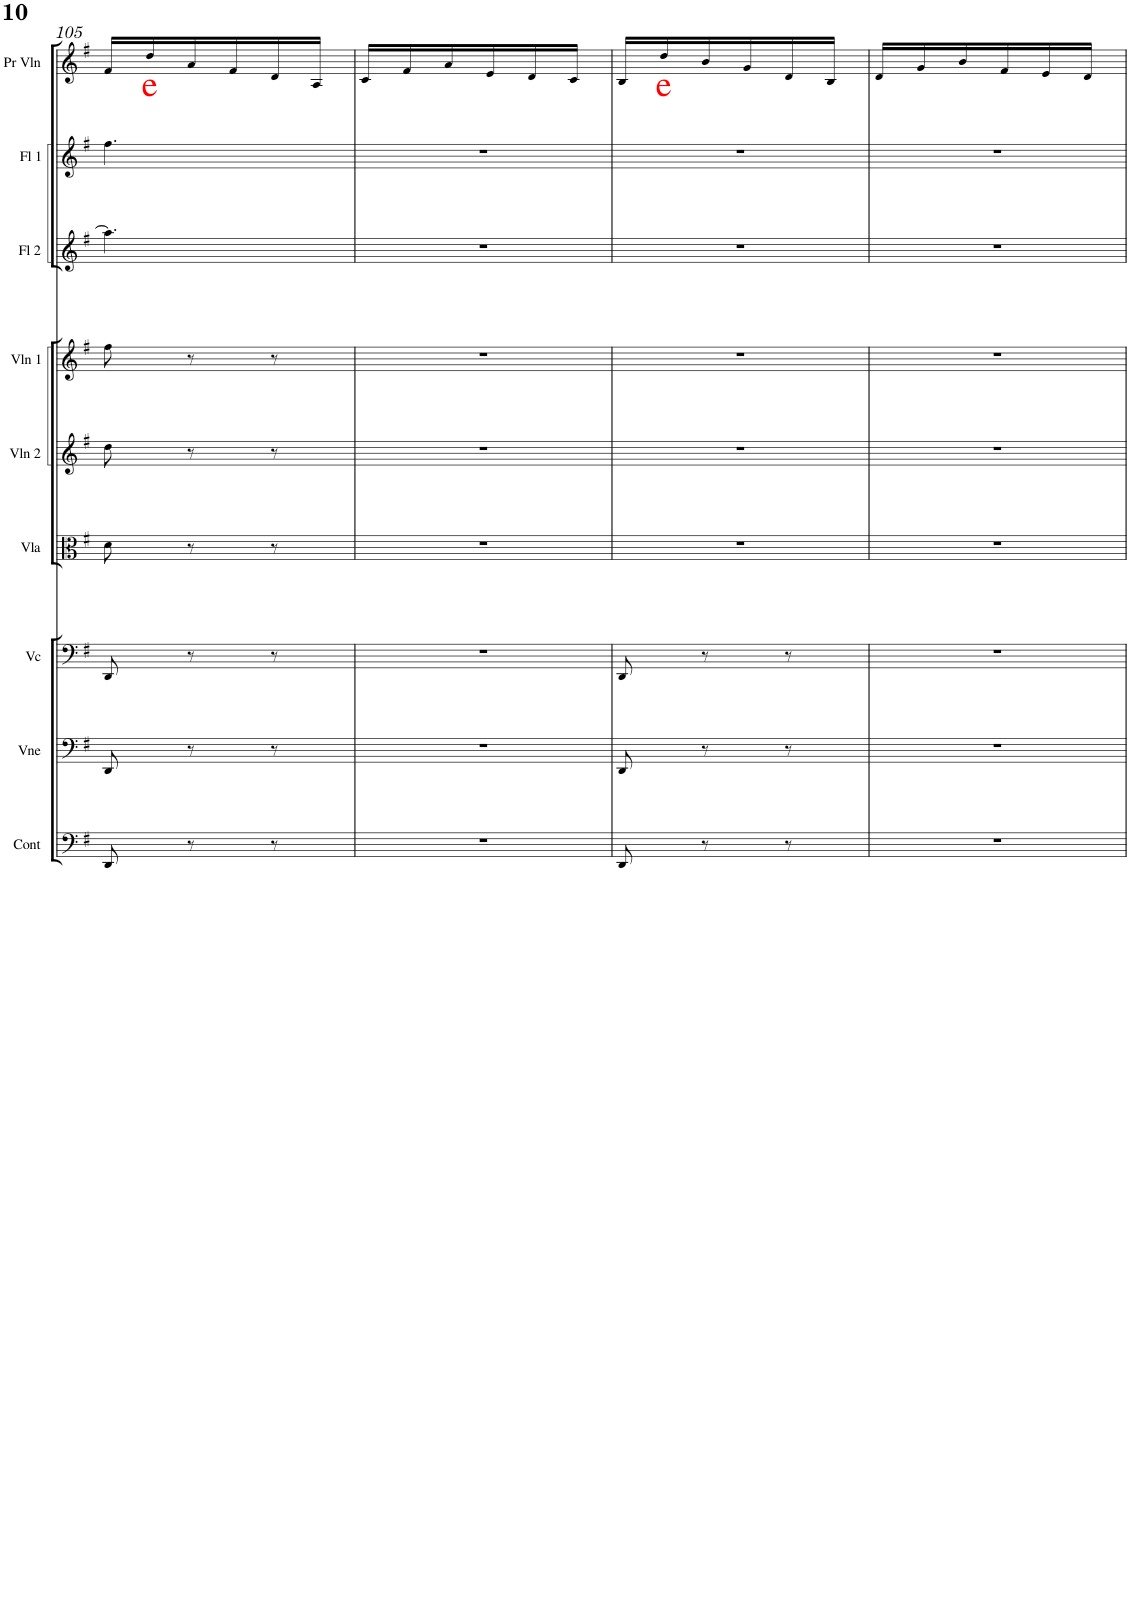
**kern	**kern	**kern	**kern	**kern	**kern	**kern	**kern	**kern	**text
*part9	*part8	*part7	*part6	*part5	*part4	*part3	*part2	*part1	*part1
*staff9	*staff8	*staff7	*staff6	*staff5	*staff4	*staff3	*staff2	*staff1	*staff1
*I"Continuo	*I"Violone	*I"Violoncello	*I"Viola	*I"Violin 2	*I"Violin 1	*I"Flute 2	*I"Flute 1	*I"Principal Violin	*
*I'Cont	*I'Vne	*I'Vc	*I'Vla	*I'Vln 2	*I'Vln 1	*I'Fl 2	*I'Fl 1	*I'Pr Vln	*
!!LO:PB:g=z
*clefF4	*clefF4	*clefF4	*clefC3	*clefG2	*clefG2	*clefG2	*clefG2	*clefG2	*
*	*Trd7c12	*	*	*	*	*	*	*	*
*k[f#]	*k[f#]	*k[f#]	*k[f#]	*k[f#]	*k[f#]	*k[f#]	*k[f#]	*k[f#]	*
*M3/8	*M3/8	*M3/8	*M3/8	*M3/8	*M3/8	*M3/8	*M3/8	*M3/8	*
=105	=105	=105	=105	=105	=105	=105	=105	=105	=105
8DD/	8DD/	8DD/	8d\	8dd\	8ff#\	4.aa\]	4.ff#\	16f#/LL	.
!	!	!	!	!	!	!	!	!	!LO:LY:b:color=#FF0000
.	.	.	.	.	.	.	.	16dd/	e
8r	8r	8r	8r	8r	8r	.	.	16a/	.
.	.	.	.	.	.	.	.	16f#/	.
8r	8r	8r	8r	8r	8r	.	.	16d/	.
.	.	.	.	.	.	.	.	16A/JJ	.
=106	=106	=106	=106	=106	=106	=106	=106	=106	=106
4.r	4.r	4.r	4.r	4.r	4.r	4.r	4.r	16c/LL	.
.	.	.	.	.	.	.	.	16f#/	.
.	.	.	.	.	.	.	.	16a/	.
.	.	.	.	.	.	.	.	16e/	.
.	.	.	.	.	.	.	.	16d/	.
.	.	.	.	.	.	.	.	16c/JJ	.
=107	=107	=107	=107	=107	=107	=107	=107	=107	=107
8DD/	8DD/	8DD/	4.r	4.r	4.r	4.r	4.r	16B/LL	.
!	!	!	!	!	!	!	!	!	!LO:LY:b:color=#FF0000
.	.	.	.	.	.	.	.	16dd/	e
8r	8r	8r	.	.	.	.	.	16b/	.
.	.	.	.	.	.	.	.	16g/	.
8r	8r	8r	.	.	.	.	.	16d/	.
.	.	.	.	.	.	.	.	16B/JJ	.
=108	=108	=108	=108	=108	=108	=108	=108	=108	=108
4.r	4.r	4.r	4.r	4.r	4.r	4.r	4.r	16d/LL	.
.	.	.	.	.	.	.	.	16g/	.
.	.	.	.	.	.	.	.	16b/	.
.	.	.	.	.	.	.	.	16f#/	.
.	.	.	.	.	.	.	.	16e/	.
.	.	.	.	.	.	.	.	16d/JJ	.
=	=	=	=	=	=	=	=	=	=
*-	*-	*-	*-	*-	*-	*-	*-	*-	*-
